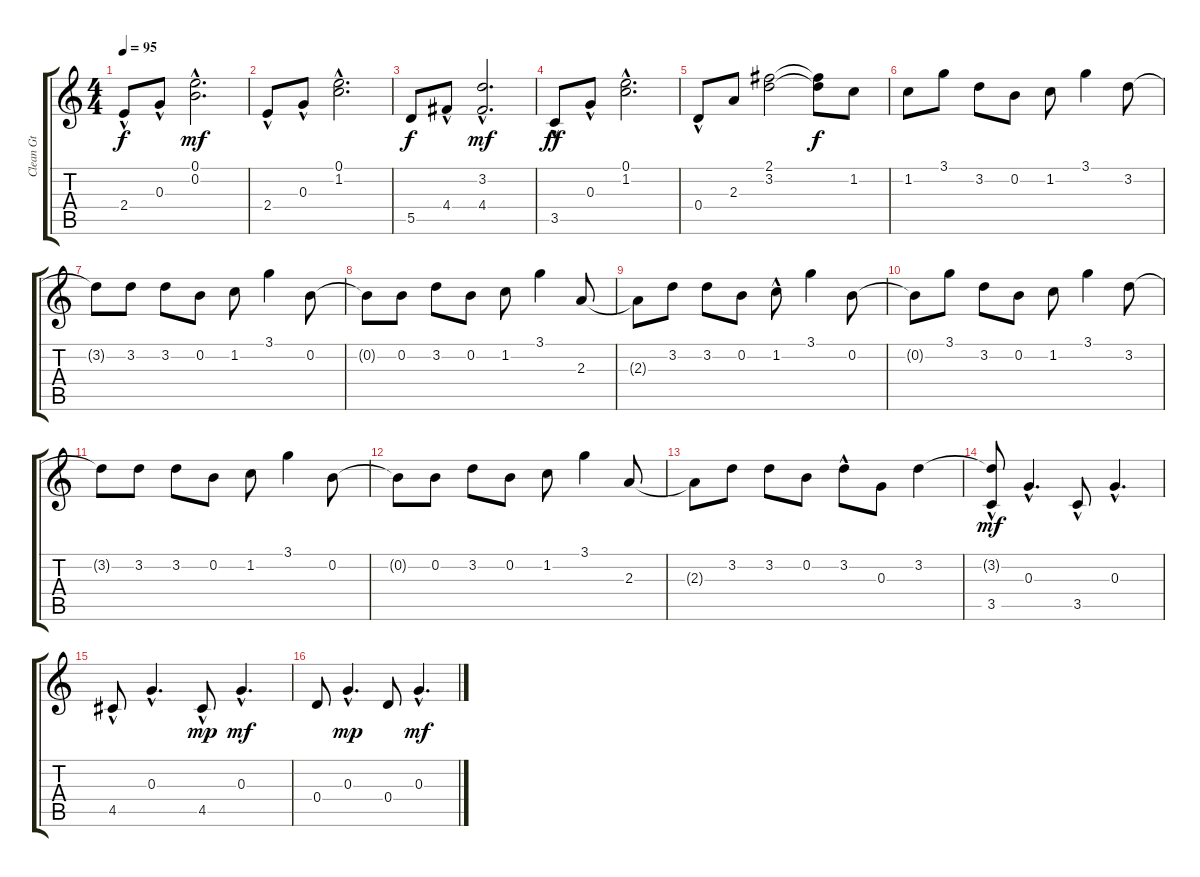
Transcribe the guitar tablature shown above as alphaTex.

\track ("Clean Gt" "Clean Gt") {instrument electricguitarclean}
\staff {score tabs}
\tuning (E4 B3 G3 D3 A2 E2) {hide}
\ts (4 4)
\tempo 95
\clef g2
\ks c
2.4{hac}.8{dy f} 0.3{hac}.8 (0.1{hac} 0.2{hac}).2{d dy mf} |
2.4{hac}.8 0.3{hac}.8 (0.1{hac} 1.2).2{d} |
5.5.8{dy f} 4.4{hac}.8 (3.2{hac} 4.4{hac}).2{d dy mf} |
3.5{hac}.8{dy ff} 0.3{hac}.8 (0.1{hac} 1.2{hac}).2{d} |
0.4{hac}.8 2.3.8 (2.1 3.2).2 (2.1{t} 3.2{t}).8{dy f} 1.2.8 |
1.2.8 3.1.8 3.2.8 0.2.8 1.2.8 3.1.4 3.2.8 |
3.2{t}.8 3.2.8 3.2.8 0.2.8 1.2.8 3.1.4 0.2.8 |
0.2{t}.8 0.2.8 3.2.8 0.2.8 1.2.8 3.1.4 2.3.8 |
2.3{t}.8 3.2.8 3.2.8 0.2.8 1.2{hac}.8 3.1.4 0.2.8 |
0.2{t}.8 3.1.8 3.2.8 0.2.8 1.2.8 3.1.4 3.2.8 |
3.2{t}.8 3.2.8 3.2.8 0.2.8 1.2.8 3.1.4 0.2.8 |
0.2{t}.8 0.2.8 3.2.8 0.2.8 1.2.8 3.1.4 2.3.8 |
2.3{t}.8 3.2.8 3.2.8 0.2.8 3.2{hac}.8 0.3.8 3.2.4 |
(3.2{t} 3.5{hac}).8{dy mf volume 12 balance 8} 0.3{hac}.4{d} 3.5{hac}.8 0.3{hac}.4{d} |
4.5{hac}.8 0.3{hac}.4{d} 4.5{hac}.8{dy mp} 0.3{hac}.4{d dy mf} |
0.4.8 0.3{hac}.4{d dy mp} 0.4.8 0.3{hac}.4{d dy mf}
